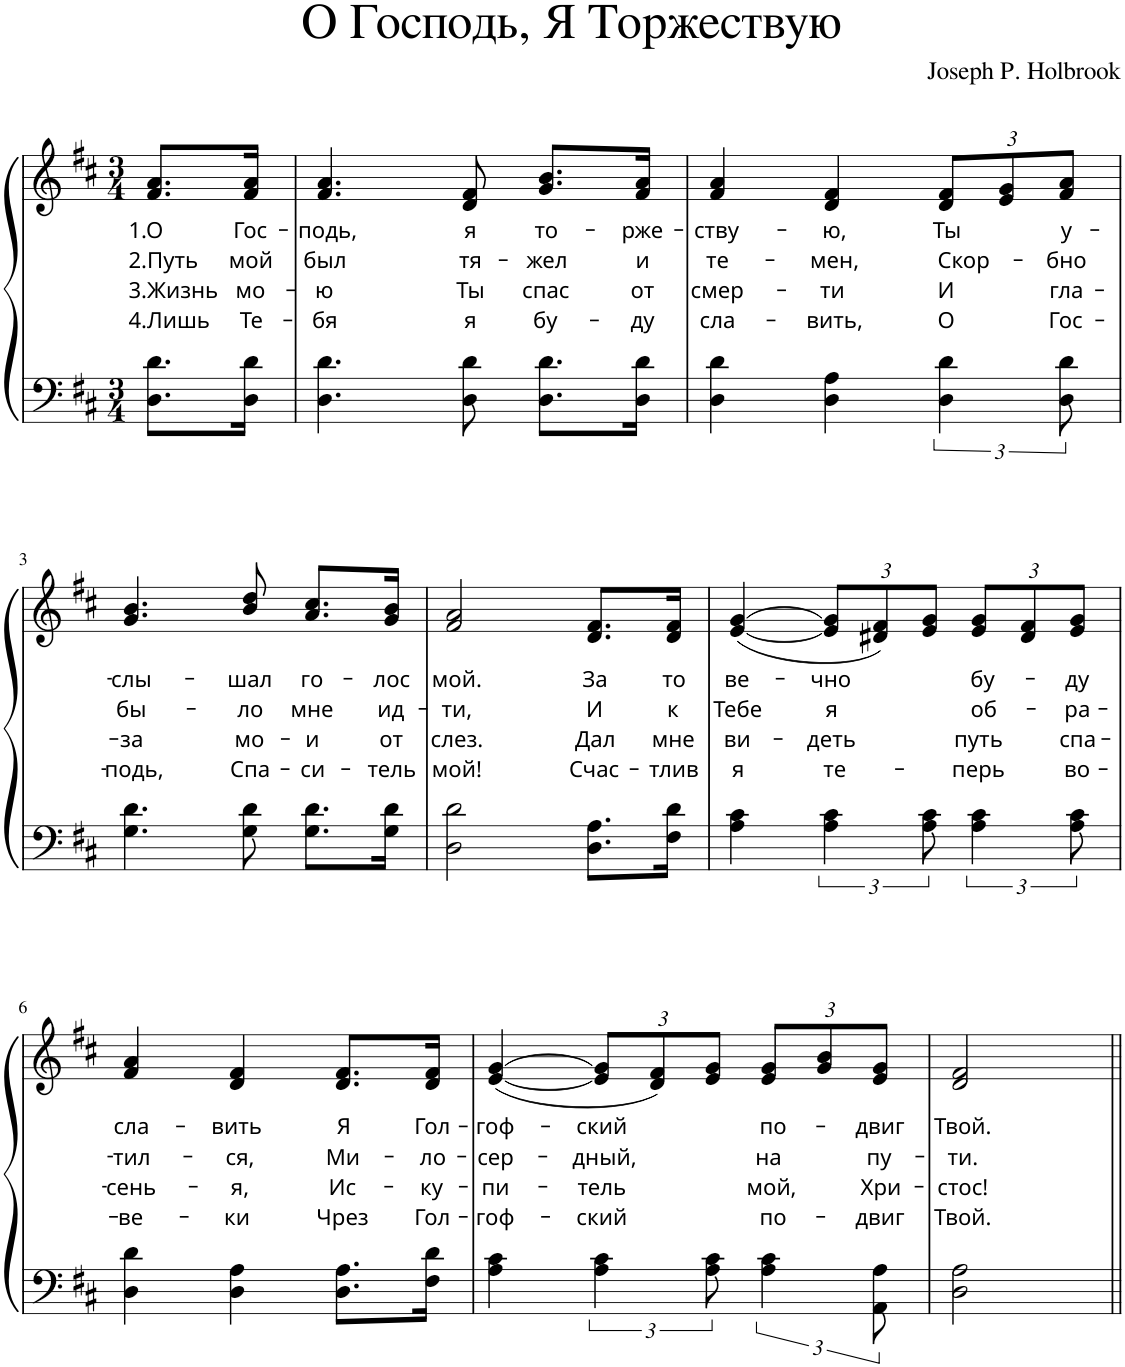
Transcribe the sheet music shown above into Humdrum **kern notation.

**kern	**kern	**text	**text	**text	**text
*part1	*part1	*part1	*part1	*part1	*part1
*staff2	*staff1	*staff1	*staff1	*staff1	*staff1
*I"Piano	*	*	*	*	*
*I'Pno	*	*	*	*	*
*clefF4	*clefG2	*	*	*	*
*k[f#c#]	*k[f#c#]	*	*	*	*
*M3/4	*M3/4	*	*	*	*
=	=	=	=	=	=
!	!	!LO:LY:b	!LO:LY:b	!LO:LY:b	!LO:LY:b
8.D\ 8.d\L	8.f#/ 8.a/L	1.О	2.Путь	3.Жизнь	4.Лишь
!	!	!LO:LY:b	!LO:LY:b	!LO:LY:b	!LO:LY:b
16D\ 16d\Jk	16f#/ 16a/Jk	Гос-	мой	мо-	Те-
=1	=1	=1	=1	=1	=1
!	!	!LO:LY:b	!LO:LY:b	!LO:LY:b	!LO:LY:b
4.D\ 4.d\	4.f#/ 4.a/	-подь,	был	-ю	-бя
!	!	!LO:LY:b	!LO:LY:b	!LO:LY:b	!LO:LY:b
8D\ 8d\	8d/ 8f#/	я	тя-	Ты	я
!	!	!LO:LY:b	!LO:LY:b	!LO:LY:b	!LO:LY:b
8.D\ 8.d\L	8.g/ 8.b/L	то-	-жел	спас	бу-
!	!	!LO:LY:b	!LO:LY:b	!LO:LY:b	!LO:LY:b
16D\ 16d\Jk	16f#/ 16a/Jk	-рже-	и	от	-ду
=2	=2	=2	=2	=2	=2
!	!	!LO:LY:b	!LO:LY:b	!LO:LY:b	!LO:LY:b
4D\ 4d\	4f#/ 4a/	-ству-	те-	смер-	сла-
!	!	!LO:LY:b	!LO:LY:b	!LO:LY:b	!LO:LY:b
4D\ 4A\	4d/ 4f#/	-ю,	-мен,	-ти	-вить,
*	*Xbrackettup	*	*	*	*
!	!	!LO:LY:b	!LO:LY:b	!LO:LY:b	!LO:LY:b
6D\ 6d\	12d/ 12f#/L	Ты	Скор-	И	О
.	12e/ 12g/	.	.	.	.
!	!	!LO:LY:b	!LO:LY:b	!LO:LY:b	!LO:LY:b
12D\ 12d\	12f#/ 12a/J	у-	-бно	гла-	Гос-
!!LO:LB:g=z
=3	=3	=3	=3	=3	=3
!	!	!LO:LY:b	!LO:LY:b	!LO:LY:b	!LO:LY:b
4.G\ 4.d\	4.g/ 4.b/	-слы-	бы-	-за	-подь,
!	!	!LO:LY:b	!LO:LY:b	!LO:LY:b	!LO:LY:b
8G\ 8d\	8b/ 8dd/	-шал	-ло	мо-	Спа-
!	!	!LO:LY:b	!LO:LY:b	!LO:LY:b	!LO:LY:b
8.G\ 8.d\L	8.a/ 8.cc#/L	го-	мне	-и	-си-
!	!	!LO:LY:b	!LO:LY:b	!LO:LY:b	!LO:LY:b
16G\ 16d\Jk	16g/ 16b/Jk	-лос	ид-	от	-тель
=4	=4	=4	=4	=4	=4
!	!	!LO:LY:b	!LO:LY:b	!LO:LY:b	!LO:LY:b
2D\ 2d\	2f#/ 2a/	мой.	-ти,	слез.	мой!
!	!	!LO:LY:b	!LO:LY:b	!LO:LY:b	!LO:LY:b
8.D\ 8.A\L	8.d/ 8.f#/L	За	И	Дал	Счас-
!	!	!LO:LY:b	!LO:LY:b	!LO:LY:b	!LO:LY:b
16F#\ 16d\Jk	16d/ 16f#/Jk	то	к	мне	-тлив
=5	=5	=5	=5	=5	=5
!	!	!LO:LY:b	!LO:LY:b	!LO:LY:b	!LO:LY:b
4A\ 4c#\	(<[4e/ [4g/	ве-	Тебе	ви-	я
!	!	!LO:LY:b	!LO:LY:b	!LO:LY:b	!LO:LY:b
6A\ 6c#\	12e/] 12g/]L	-чно	я	-деть	те-
.	12d#X/ 12f#/)	.	.	.	.
12A\ 12c#\	12e/ 12g/J	.	.	.	.
!	!	!LO:LY:b	!LO:LY:b	!LO:LY:b	!LO:LY:b
6A\ 6c#\	12e/ 12g/L	бу-	об-	путь	-перь
.	12d#/ 12f#/	.	.	.	.
!	!	!LO:LY:b	!LO:LY:b	!LO:LY:b	!LO:LY:b
12A\ 12c#\	12e/ 12g/J	ду	-ра-	спа-	во-
!!LO:LB:g=z
=6	=6	=6	=6	=6	=6
!	!	!LO:LY:b	!LO:LY:b	!LO:LY:b	!LO:LY:b
4D\ 4d\	4f#/ 4a/	сла-	-тил-	-сень-	-ве-
!	!	!LO:LY:b	!LO:LY:b	!LO:LY:b	!LO:LY:b
4D\ 4A\	4d/ 4f#/	-вить	-ся,	-я,	-ки
!	!	!LO:LY:b	!LO:LY:b	!LO:LY:b	!LO:LY:b
8.D\ 8.A\L	8.d/ 8.f#/L	Я	Ми-	Ис-	Чрез
!	!	!LO:LY:b	!LO:LY:b	!LO:LY:b	!LO:LY:b
16F#\ 16d\Jk	16d/ 16f#/Jk	Гол-	-ло-	-ку-	Гол-
=7	=7	=7	=7	=7	=7
!	!	!LO:LY:b	!LO:LY:b	!LO:LY:b	!LO:LY:b
4A\ 4c#\	([4e/ [4g/	-гоф-	-сер-	-пи-	-гоф-
!	!	!LO:LY:b	!LO:LY:b	!LO:LY:b	!LO:LY:b
6A\ 6c#\	12e/] 12g/]L	-ский	-дный,	-тель	-ский
.	12d/ 12f#/)	.	.	.	.
12A\ 12c#\	12e/ 12g/J	.	.	.	.
!	!	!LO:LY:b	!LO:LY:b	!LO:LY:b	!LO:LY:b
6A\ 6c#\	12e/ 12g/L	по-	на	мой,	по-
.	12g/ 12b/	.	.	.	.
!	!	!LO:LY:b	!LO:LY:b	!LO:LY:b	!LO:LY:b
12AA\ 12A\	12e/ 12g/J	-двиг	пу-	Хри-	-двиг
=8	=8	=8	=8	=8	=8
!	!	!LO:LY:b	!LO:LY:b	!LO:LY:b	!LO:LY:b
2D\ 2A\	2d/ 2f#/	Твой.	-ти.	-стос!	Твой.
=||	=||	=||	=||	=||	=||
*-	*-	*-	*-	*-	*-
